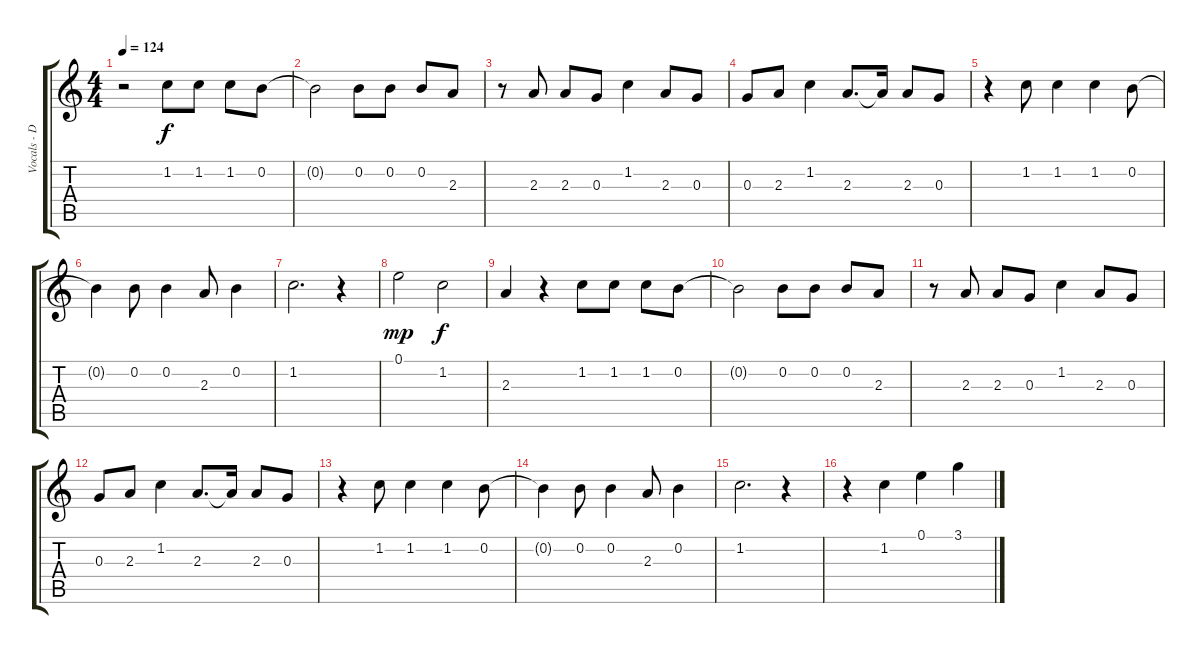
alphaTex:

\track ("Vocals - David Byrne" "Vocals - D") {instrument acousticguitarnylon}
\staff {score tabs}
\tuning (E4 B3 G3 D3 A2 E2) {hide}
\ts (4 4)
\tempo 124
\clef g2
\ks c
r.2{dy f} 1.2.8 1.2.8 1.2.8 0.2.8 |
0.2{t}.2 0.2.8 0.2.8 0.2.8 2.3.8 |
r.8 2.3.8 2.3.8 0.3.8 1.2.4 2.3.8 0.3.8 |
0.3.8 2.3.8 1.2.4 2.3.8{d} 2.3{t}.16 2.3.8 0.3.8 |
r.4 1.2.8 1.2.4 1.2.4 0.2.8 |
0.2{t}.4 0.2.8 0.2.4 2.3.8 0.2.4 |
1.2.2{d} r.4 |
0.1.2{dy mp} 1.2.2{dy f} |
2.3.4 r.4 1.2.8 1.2.8 1.2.8 0.2.8 |
0.2{t}.2 0.2.8 0.2.8 0.2.8 2.3.8 |
r.8 2.3.8 2.3.8 0.3.8 1.2.4 2.3.8 0.3.8 |
0.3.8 2.3.8 1.2.4 2.3.8{d} 2.3{t}.16 2.3.8 0.3.8 |
r.4 1.2.8 1.2.4 1.2.4 0.2.8 |
0.2{t}.4 0.2.8 0.2.4 2.3.8 0.2.4 |
1.2.2{d} r.4 |
r.4 1.2.4 0.1.4 3.1.4
